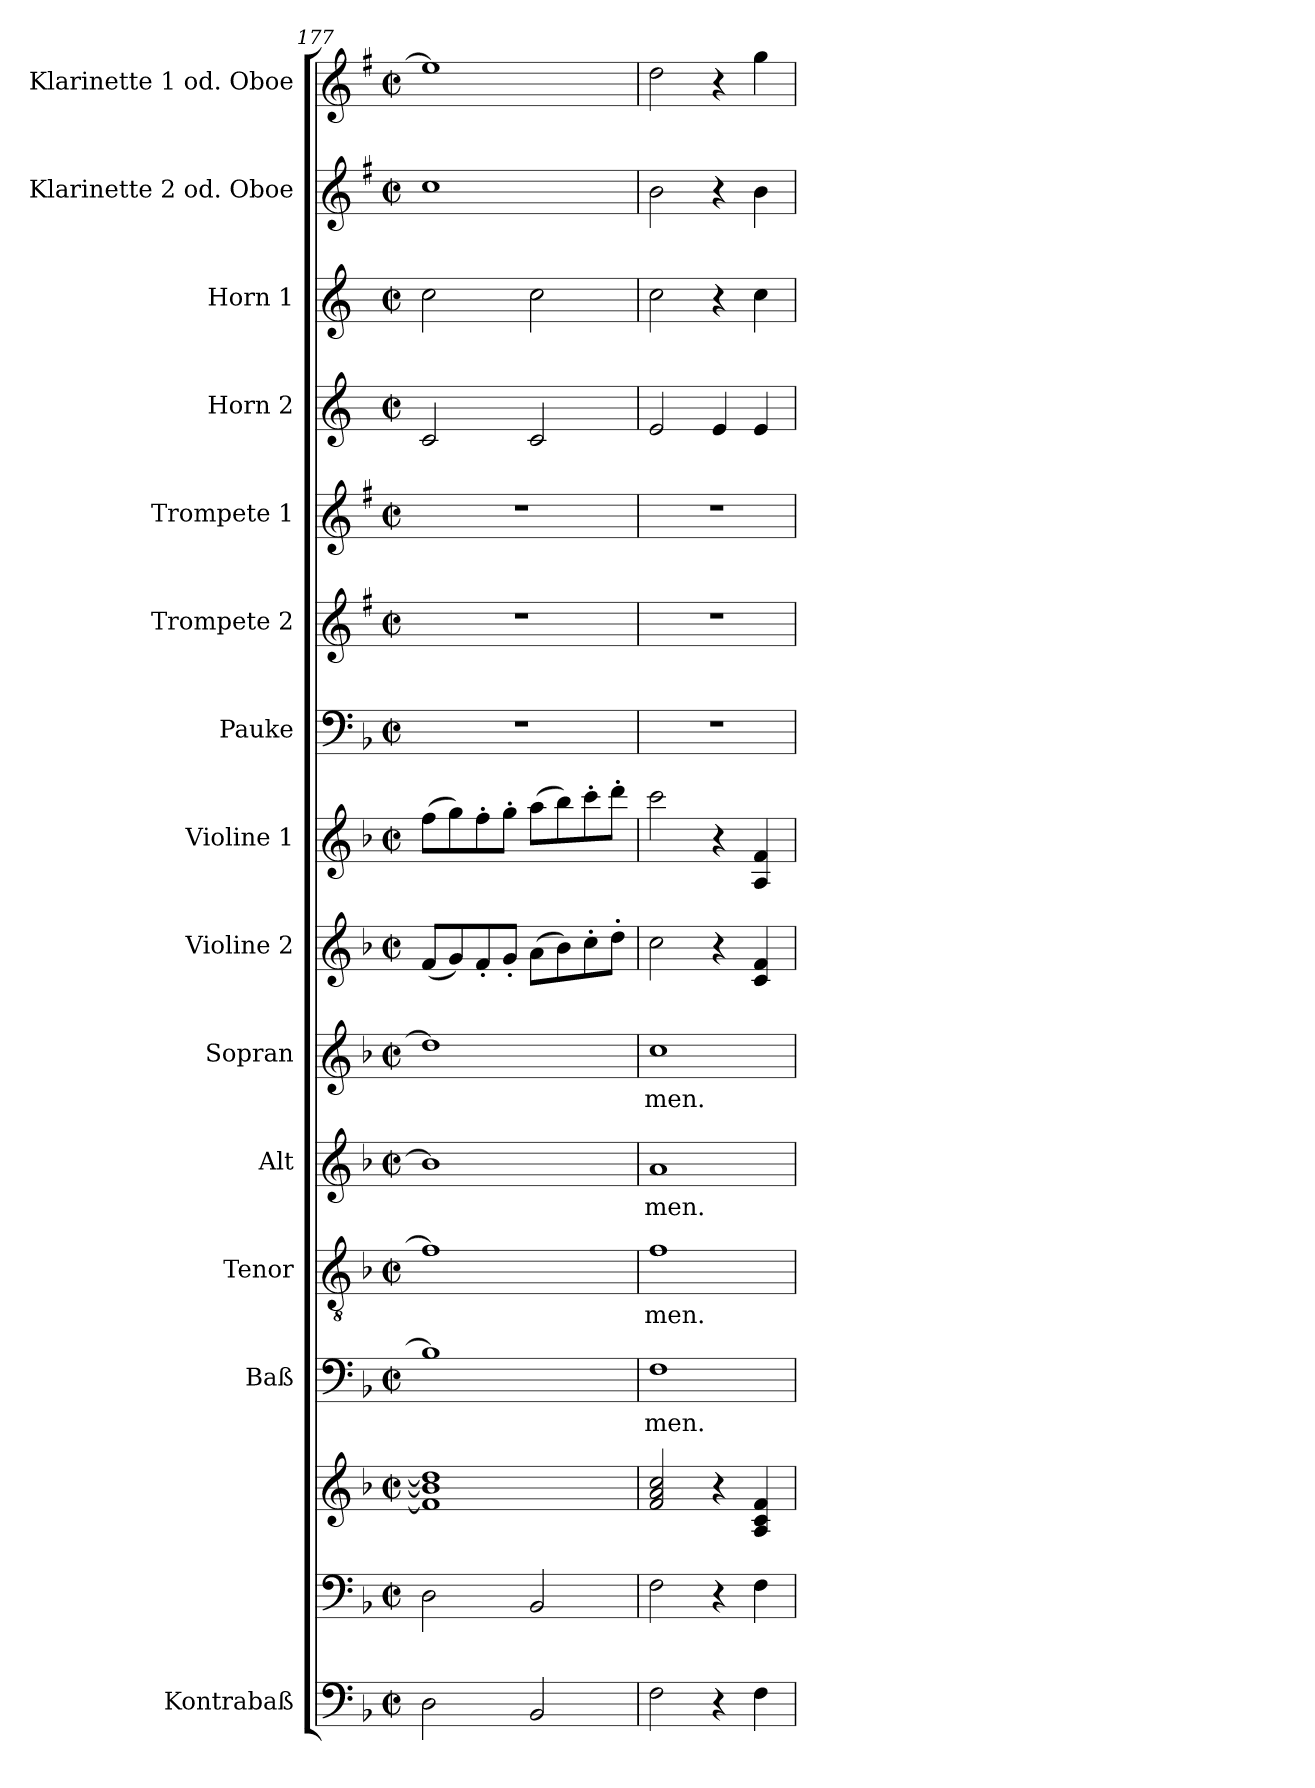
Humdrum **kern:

**kern	**kern	**kern	**kern	**text	**kern	**text	**kern	**text	**kern	**text	**kern	**kern	**kern	**kern	**kern	**kern	**kern	**kern	**kern
*part15	*part14	*part14	*part13	*part13	*part12	*part12	*part11	*part11	*part10	*part10	*part9	*part8	*part7	*part6	*part5	*part4	*part3	*part2	*part1
*staff16	*staff15	*staff14	*staff13	*staff13	*staff12	*staff12	*staff11	*staff11	*staff10	*staff10	*staff9	*staff8	*staff7	*staff6	*staff5	*staff4	*staff3	*staff2	*staff1
*I"Kontrabaß	*	*	*I"Baß	*	*I"Tenor	*	*I"Alt	*	*I"Sopran	*	*I"Violine 2	*I"Violine 1	*I"Pauke	*I"Trompete 2	*I"Trompete 1	*I"Horn 2	*I"Horn 1	*I"Klarinette 2 od. Oboe	*I"Klarinette 1 od. Oboe
*	*	*	*	*	*	*	*	*	*	*	*	*	*	*I'Tpt	*I'Tpt	*I'Hn	*I'Hn	*	*
*clefF4	*clefF4	*clefG2	*clefF4	*	*clefGv2	*	*clefG2	*	*clefG2	*	*clefG2	*clefG2	*clefF4	*clefG2	*clefG2	*clefG2	*clefG2	*clefG2	*clefG2
*ITrd7c12	*	*	*	*	*	*	*	*	*	*	*	*	*	*ITrd1c2	*ITrd1c2	*ITrd4c7	*ITrd4c7	*ITrd1c2	*ITrd1c2
*k[b-]	*k[b-]	*k[b-]	*k[b-]	*	*k[b-]	*	*k[b-]	*	*k[b-]	*	*k[b-]	*k[b-]	*k[b-]	*k[b-]	*k[b-]	*k[b-]	*k[b-]	*k[b-]	*k[b-]
*F:	*F:	*F:	*F:	*	*F:	*	*F:	*	*F:	*	*F:	*F:	*F:	*F:	*F:	*F:	*F:	*F:	*F:
*M2/2	*M2/2	*M2/2	*M2/2	*	*M2/2	*	*M2/2	*	*M2/2	*	*M2/2	*M2/2	*M2/2	*M2/2	*M2/2	*M2/2	*M2/2	*M2/2	*M2/2
*met(c|)	*met(c|)	*met(c|)	*met(c|)	*	*met(c|)	*	*met(c|)	*	*met(c|)	*	*met(c|)	*met(c|)	*met(c|)	*met(c|)	*met(c|)	*met(c|)	*met(c|)	*met(c|)	*met(c|)
=177	=177	=177	=177	=177	=177	=177	=177	=177	=177	=177	=177	=177	=177	=177	=177	=177	=177	=177	=177
2DD\	2D\	1f] 1b-] 1dd]	1B-]	.	1f]	.	1b-]	.	1dd]	.	(<8f/L	(>8ff\L	1r	1r	1r	2F/	2f\	1b-	1dd]
.	.	.	.	.	.	.	.	.	.	.	8g/)	8gg\)	.	.	.	.	.	.	.
.	.	.	.	.	.	.	.	.	.	.	8f'</	8ff'>\	.	.	.	.	.	.	.
.	.	.	.	.	.	.	.	.	.	.	8g'</J	8gg'>\J	.	.	.	.	.	.	.
2BBB-/	2BB-/	.	.	.	.	.	.	.	.	.	(>8a\L	(>8aa\L	.	.	.	2F/	2f\	.	.
.	.	.	.	.	.	.	.	.	.	.	8b-\)	8bb-\)	.	.	.	.	.	.	.
.	.	.	.	.	.	.	.	.	.	.	8cc'>\	8ccc'>\	.	.	.	.	.	.	.
.	.	.	.	.	.	.	.	.	.	.	8dd'>\J	8ddd'>\J	.	.	.	.	.	.	.
=178	=178	=178	=178	=178	=178	=178	=178	=178	=178	=178	=178	=178	=178	=178	=178	=178	=178	=178	=178
!	!	!	!	!LO:LY:b	!	!LO:LY:b	!	!LO:LY:b	!	!LO:LY:b	!	!	!	!	!	!	!	!	!
2FF\	2F\	2f/ 2a/ 2cc/	1F	-men.	1f	-men.	1a	-men.	1cc	-men.	2cc\	2ccc\	1r	1r	1r	2A/	2f\	2a\	2cc\
4r	4r	4r	.	.	.	.	.	.	.	.	4r	4r	.	.	.	4A/	4r	4r	4r
4FF\	4F\	4A/ 4c/ 4f/	.	.	.	.	.	.	.	.	4c/ 4f/	4A/ 4f/	.	.	.	4A/	4f\	4a\	4ff\
=	=	=	=	=	=	=	=	=	=	=	=	=	=	=	=	=	=	=	=
*-	*-	*-	*-	*-	*-	*-	*-	*-	*-	*-	*-	*-	*-	*-	*-	*-	*-	*-	*-
